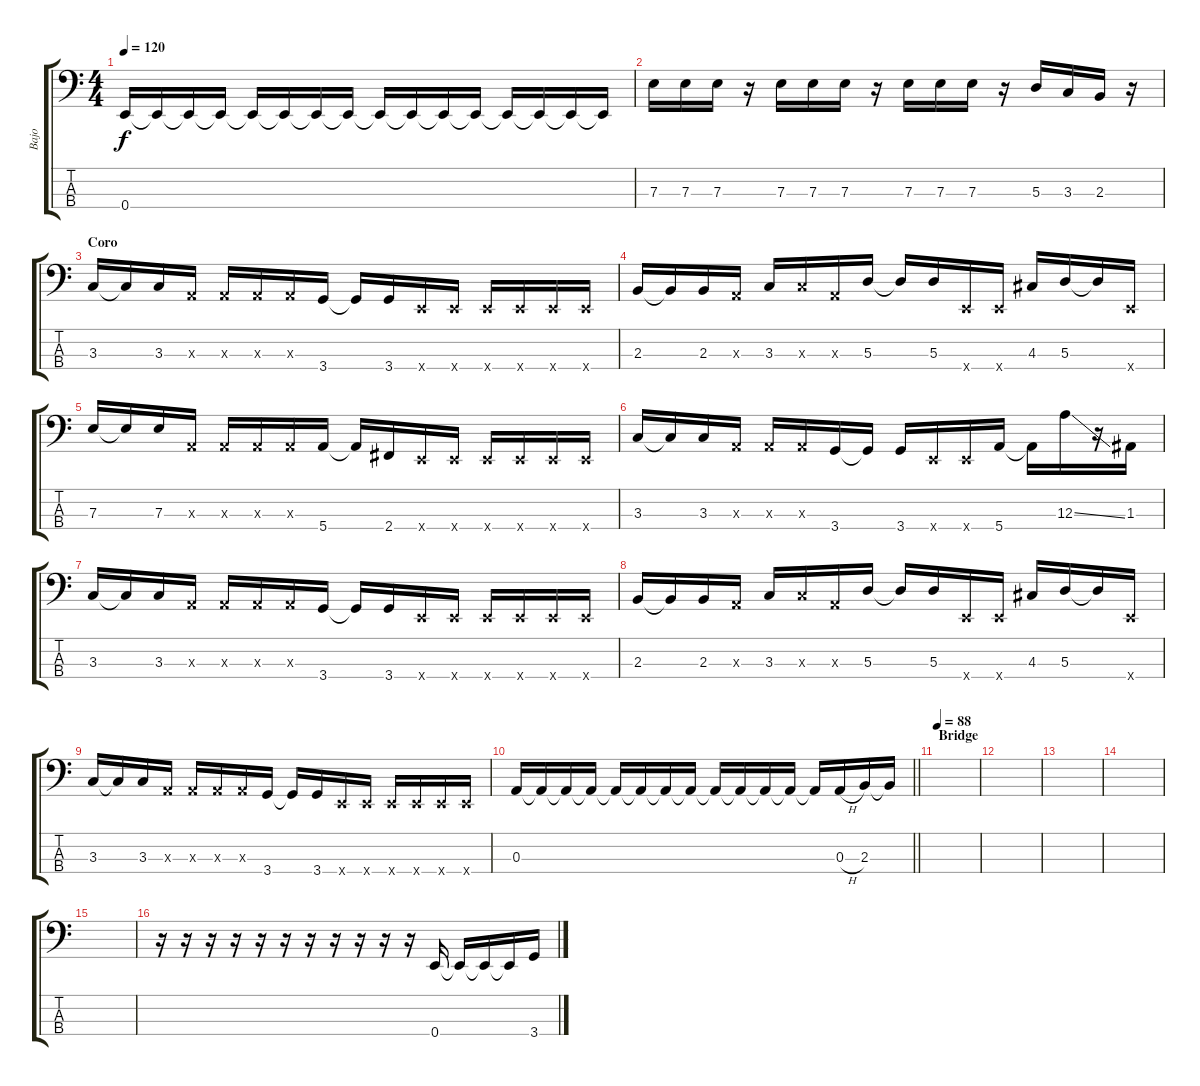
\track ("Bajo" "Bajo") {instrument electricbasspick}
\staff {score tabs}
\tuning (G2 D2 A1 E1) {hide}
\ts (4 4)
\tempo 120
\clef f4
\ks c
0.4.16{dy f} 0.4{t}.16 0.4{t}.16 0.4{t}.16 0.4{t}.16 0.4{t}.16 0.4{t}.16 0.4{t}.16 0.4{t}.16 0.4{t}.16 0.4{t}.16 0.4{t}.16 0.4{t}.16 0.4{t}.16 0.4{t}.16 0.4{t}.16 |
7.3.16 7.3.16 7.3.16 r.16 7.3.16 7.3.16 7.3.16 r.16 7.3.16 7.3.16 7.3.16 r.16 5.3.16 3.3.16 2.3.16 r.16 |
\section ("" "Coro")
3.3.16 3.3{t}.16 3.3.16 0.3{x}.16 0.3{x}.16 0.3{x}.16 0.3{x}.16 3.4.16 3.4{t}.16 3.4.16 0.4{x}.16 0.4{x}.16 0.4{x}.16 0.4{x}.16 0.4{x}.16 0.4{x}.16 |
2.3.16 2.3{t}.16 2.3.16 0.3{x}.16 3.3.16 3.3{x}.16 0.3{x}.16 5.3.16 5.3{t}.16 5.3.16 0.4{x}.16 0.4{x}.16 4.3.16 5.3.16 5.3{t}.16 0.4{x}.16 |
7.3.16 7.3{t}.16 7.3.16 0.3{x}.16 0.3{x}.16 0.3{x}.16 0.3{x}.16 5.4.16 5.4{t}.16 2.4.16 0.4{x}.16 0.4{x}.16 0.4{x}.16 0.4{x}.16 0.4{x}.16 0.4{x}.16 |
3.3.16 3.3{t}.16 3.3.16 0.3{x}.16 0.3{x}.16 0.3{x}.16 3.4.16 3.4{t}.16 3.4.16 0.4{x}.16 0.4{x}.16 5.4.16 5.4{t}.16 12.3{ss}.16 r.16 1.3.16 |
3.3.16 3.3{t}.16 3.3.16 0.3{x}.16 0.3{x}.16 0.3{x}.16 0.3{x}.16 3.4.16 3.4{t}.16 3.4.16 0.4{x}.16 0.4{x}.16 0.4{x}.16 0.4{x}.16 0.4{x}.16 0.4{x}.16 |
2.3.16 2.3{t}.16 2.3.16 0.3{x}.16 3.3.16 3.3{x}.16 0.3{x}.16 5.3.16 5.3{t}.16 5.3.16 0.4{x}.16 0.4{x}.16 4.3.16 5.3.16 5.3{t}.16 0.4{x}.16 |
3.3.16 3.3{t}.16 3.3.16 0.3{x}.16 0.3{x}.16 0.3{x}.16 0.3{x}.16 3.4.16 3.4{t}.16 3.4.16 0.4{x}.16 0.4{x}.16 0.4{x}.16 0.4{x}.16 0.4{x}.16 0.4{x}.16 |
\barLineRight lightlight
0.3.16 0.3{t}.16 0.3{t}.16 0.3{t}.16 0.3{t}.16 0.3{t}.16 0.3{t}.16 0.3{t}.16 0.3{t}.16 0.3{t}.16 0.3{t}.16 0.3{t}.16 0.3{t}.16 0.3{h}.16 2.3.16 2.3{t}.16 |
\section ("" "Bridge")
\tempo 88
|
|
|
|
|
r.16 r.16 r.16 r.16 r.16 r.16 r.16 r.16 r.16 r.16 r.16 0.4.16 0.4{t}.16 0.4{t}.16 0.4{t}.16 3.4.16
